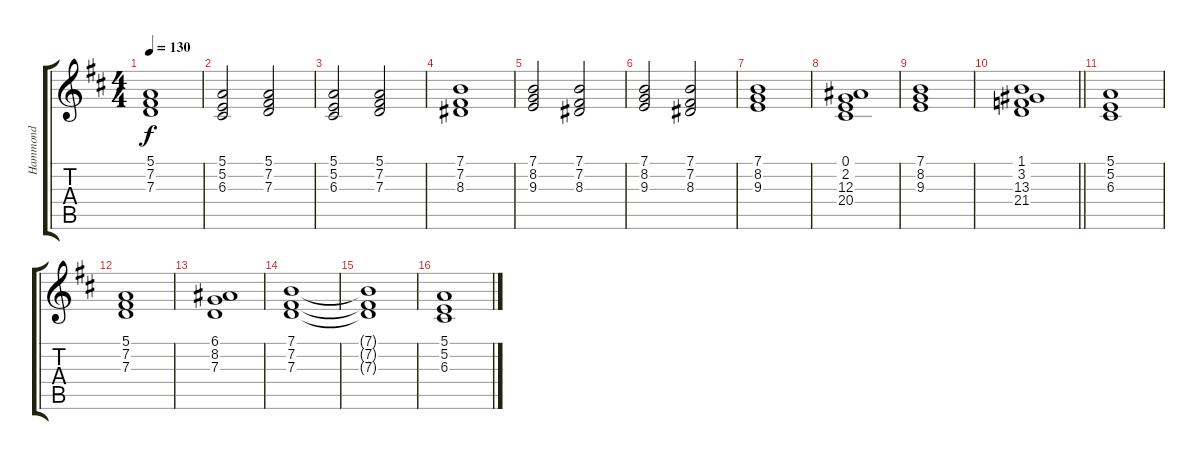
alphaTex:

\track ("Hammond" "Hammond") {instrument drawbarorgan}
\staff {score tabs}
\tuning (E4 B3 G3 D3 A2 E2) {hide}
\ts (4 4)
\tempo 130
\clef g2
\ks d
(5.1 7.2 7.3).1{dy f} |
(5.1 5.2 6.3).2 (5.1 7.2 7.3).2 |
(5.1 5.2 6.3).2 (5.1 7.2 7.3).2 |
(7.1 7.2 8.3).1 |
(7.1 8.2 9.3).2 (7.1 7.2 8.3).2 |
(7.1 8.2 9.3).2 (7.1 7.2 8.3).2 |
(7.1 8.2 9.3).1 |
(0.1 2.2 12.3 20.4).1 |
(7.1 8.2 9.3).1 |
\barLineRight lightlight
(1.1 3.2 13.3 21.4).1 |
(5.1 5.2 6.3).1 |
(5.1 7.2 7.3).1 |
(6.1 8.2 7.3).1 |
(7.1 7.2 7.3).1 |
(7.1{t} 7.2{t} 7.3{t}).1 |
(5.1 5.2 6.3).1
